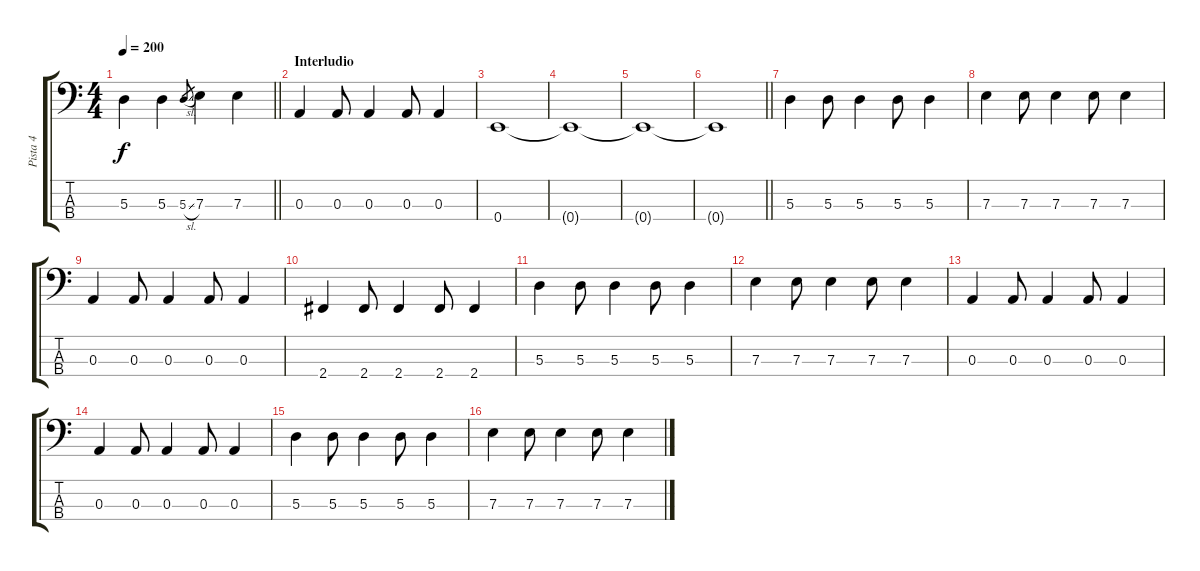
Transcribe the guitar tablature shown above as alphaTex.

\track ("Pista 4" "Pista 4") {instrument electricbassfinger}
\staff {score tabs}
\tuning (G2 D2 A1 E1) {hide}
\ts (4 4)
\tempo 200
\clef f4
\barLineRight lightlight
\ks c
5.3.4{dy f} 5.3.4 5.3{sl}.8{gr} 7.3.4 7.3.4 |
\section ("" "Interludio")
0.3.4 0.3.8 0.3.4 0.3.8 0.3.4 |
0.4.1 |
0.4{t}.1 |
0.4{t}.1 |
\barLineRight lightlight
0.4{t}.1 |
5.3.4 5.3.8 5.3.4 5.3.8 5.3.4 |
7.3.4 7.3.8 7.3.4 7.3.8 7.3.4 |
0.3.4 0.3.8 0.3.4 0.3.8 0.3.4 |
2.4.4 2.4.8 2.4.4 2.4.8 2.4.4 |
5.3.4 5.3.8 5.3.4 5.3.8 5.3.4 |
7.3.4 7.3.8 7.3.4 7.3.8 7.3.4 |
0.3.4 0.3.8 0.3.4 0.3.8 0.3.4 |
0.3.4 0.3.8 0.3.4 0.3.8 0.3.4 |
5.3.4 5.3.8 5.3.4 5.3.8 5.3.4 |
7.3.4 7.3.8 7.3.4 7.3.8 7.3.4
